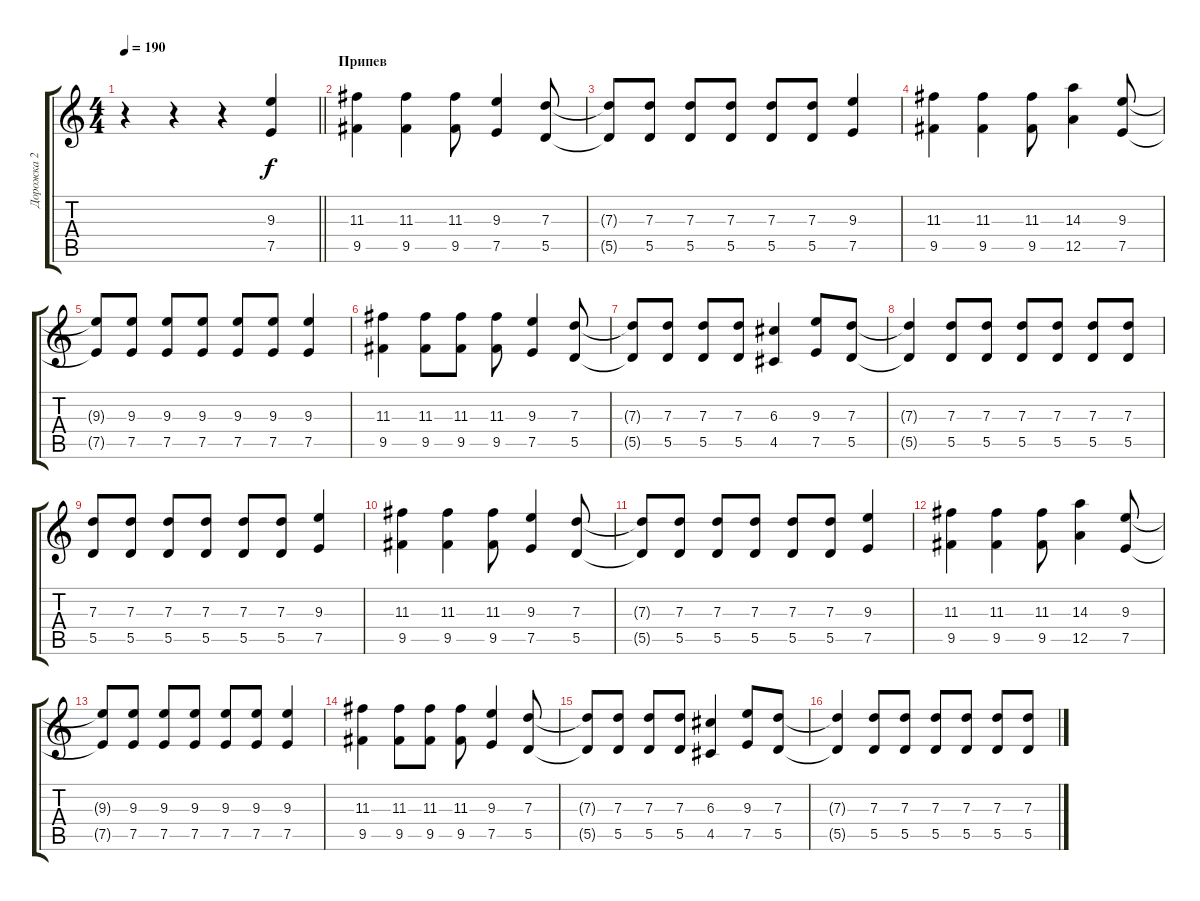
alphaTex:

\track ("Дорожка 2" "Дорожка 2") {instrument overdrivenguitar}
\staff {score tabs}
\tuning (E4 B3 G3 D3 A2 E2) {hide}
\ts (4 4)
\tempo 190
\clef g2
\barLineRight lightlight
\ks c
r.4{dy f} r.4 r.4 (9.3 7.5).4 |
\section ("" "Припев")
(11.3 9.5).4 (11.3 9.5).4 (11.3 9.5).8 (9.3 7.5).4 (7.3 5.5).8 |
(7.3{t} 5.5{t}).8 (7.3 5.5).8 (7.3 5.5).8 (7.3 5.5).8 (7.3 5.5).8 (7.3 5.5).8 (9.3 7.5).4 |
(11.3 9.5).4 (11.3 9.5).4 (11.3 9.5).8 (14.3 12.5).4 (9.3 7.5).8 |
(9.3{t} 7.5{t}).8 (9.3 7.5).8 (9.3 7.5).8 (9.3 7.5).8 (9.3 7.5).8 (9.3 7.5).8 (9.3 7.5).4 |
(11.3 9.5).4 (11.3 9.5).8 (11.3 9.5).8 (11.3 9.5).8 (9.3 7.5).4 (7.3 5.5).8 |
(7.3{t} 5.5{t}).8 (7.3 5.5).8 (7.3 5.5).8 (7.3 5.5).8 (6.3 4.5).4 (9.3 7.5).8 (7.3 5.5).8 |
(7.3{t} 5.5{t}).4 (7.3 5.5).8 (7.3 5.5).8 (7.3 5.5).8 (7.3 5.5).8 (7.3 5.5).8 (7.3 5.5).8 |
(7.3 5.5).8 (7.3 5.5).8 (7.3 5.5).8 (7.3 5.5).8 (7.3 5.5).8 (7.3 5.5).8 (9.3 7.5).4 |
(11.3 9.5).4 (11.3 9.5).4 (11.3 9.5).8 (9.3 7.5).4 (7.3 5.5).8 |
(7.3{t} 5.5{t}).8 (7.3 5.5).8 (7.3 5.5).8 (7.3 5.5).8 (7.3 5.5).8 (7.3 5.5).8 (9.3 7.5).4 |
(11.3 9.5).4 (11.3 9.5).4 (11.3 9.5).8 (14.3 12.5).4 (9.3 7.5).8 |
(9.3{t} 7.5{t}).8 (9.3 7.5).8 (9.3 7.5).8 (9.3 7.5).8 (9.3 7.5).8 (9.3 7.5).8 (9.3 7.5).4 |
(11.3 9.5).4 (11.3 9.5).8 (11.3 9.5).8 (11.3 9.5).8 (9.3 7.5).4 (7.3 5.5).8 |
(7.3{t} 5.5{t}).8 (7.3 5.5).8 (7.3 5.5).8 (7.3 5.5).8 (6.3 4.5).4 (9.3 7.5).8 (7.3 5.5).8 |
(7.3{t} 5.5{t}).4 (7.3 5.5).8 (7.3 5.5).8 (7.3 5.5).8 (7.3 5.5).8 (7.3 5.5).8 (7.3 5.5).8
